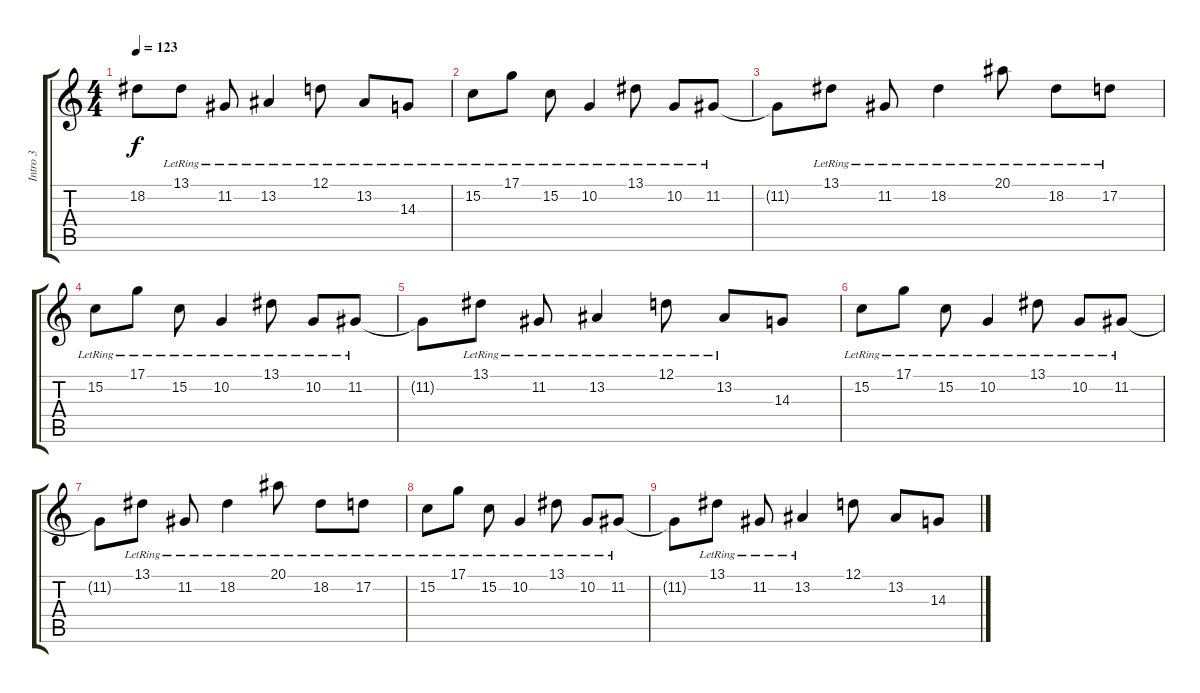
\track ("Intro 3" "Intro 3") {instrument lead5charang}
\staff {score tabs}
\tuning (D4 A3 F3 C3 G2 C2) {hide}
\ts (4 4)
\tempo 123
\clef g2
\ks c
18.2{t}.8{dy f} 13.1{lr}.8 11.2{lr}.8 13.2{lr}.4 12.1{lr}.8 13.2{lr}.8 14.3{lr}.8 |
15.2{lr}.8 17.1{lr}.8 15.2{lr}.8 10.2{lr}.4 13.1{lr}.8 10.2{lr}.8 11.2{lr}.8 |
11.2{t}.8 13.1{lr}.8 11.2{lr}.8 18.2{lr}.4 20.1{lr}.8 18.2{lr}.8 17.2{lr}.8 |
15.2{lr}.8 17.1{lr}.8 15.2{lr}.8 10.2{lr}.4 13.1{lr}.8 10.2{lr}.8 11.2{lr}.8 |
11.2{t}.8 13.1{lr}.8 11.2{lr}.8 13.2{lr}.4 12.1{lr}.8 13.2{lr}.8 14.3.8 |
15.2{lr}.8 17.1{lr}.8 15.2{lr}.8 10.2{lr}.4 13.1{lr}.8 10.2{lr}.8 11.2{lr}.8 |
11.2{t}.8 13.1{lr}.8 11.2{lr}.8 18.2{lr}.4 20.1{lr}.8 18.2{lr}.8 17.2{lr}.8 |
15.2{lr}.8 17.1{lr}.8 15.2{lr}.8 10.2{lr}.4 13.1{lr}.8 10.2{lr}.8 11.2{lr}.8 |
11.2{t}.8 13.1{lr}.8 11.2{lr}.8 13.2{lr}.4 12.1.8 13.2.8 14.3.8
